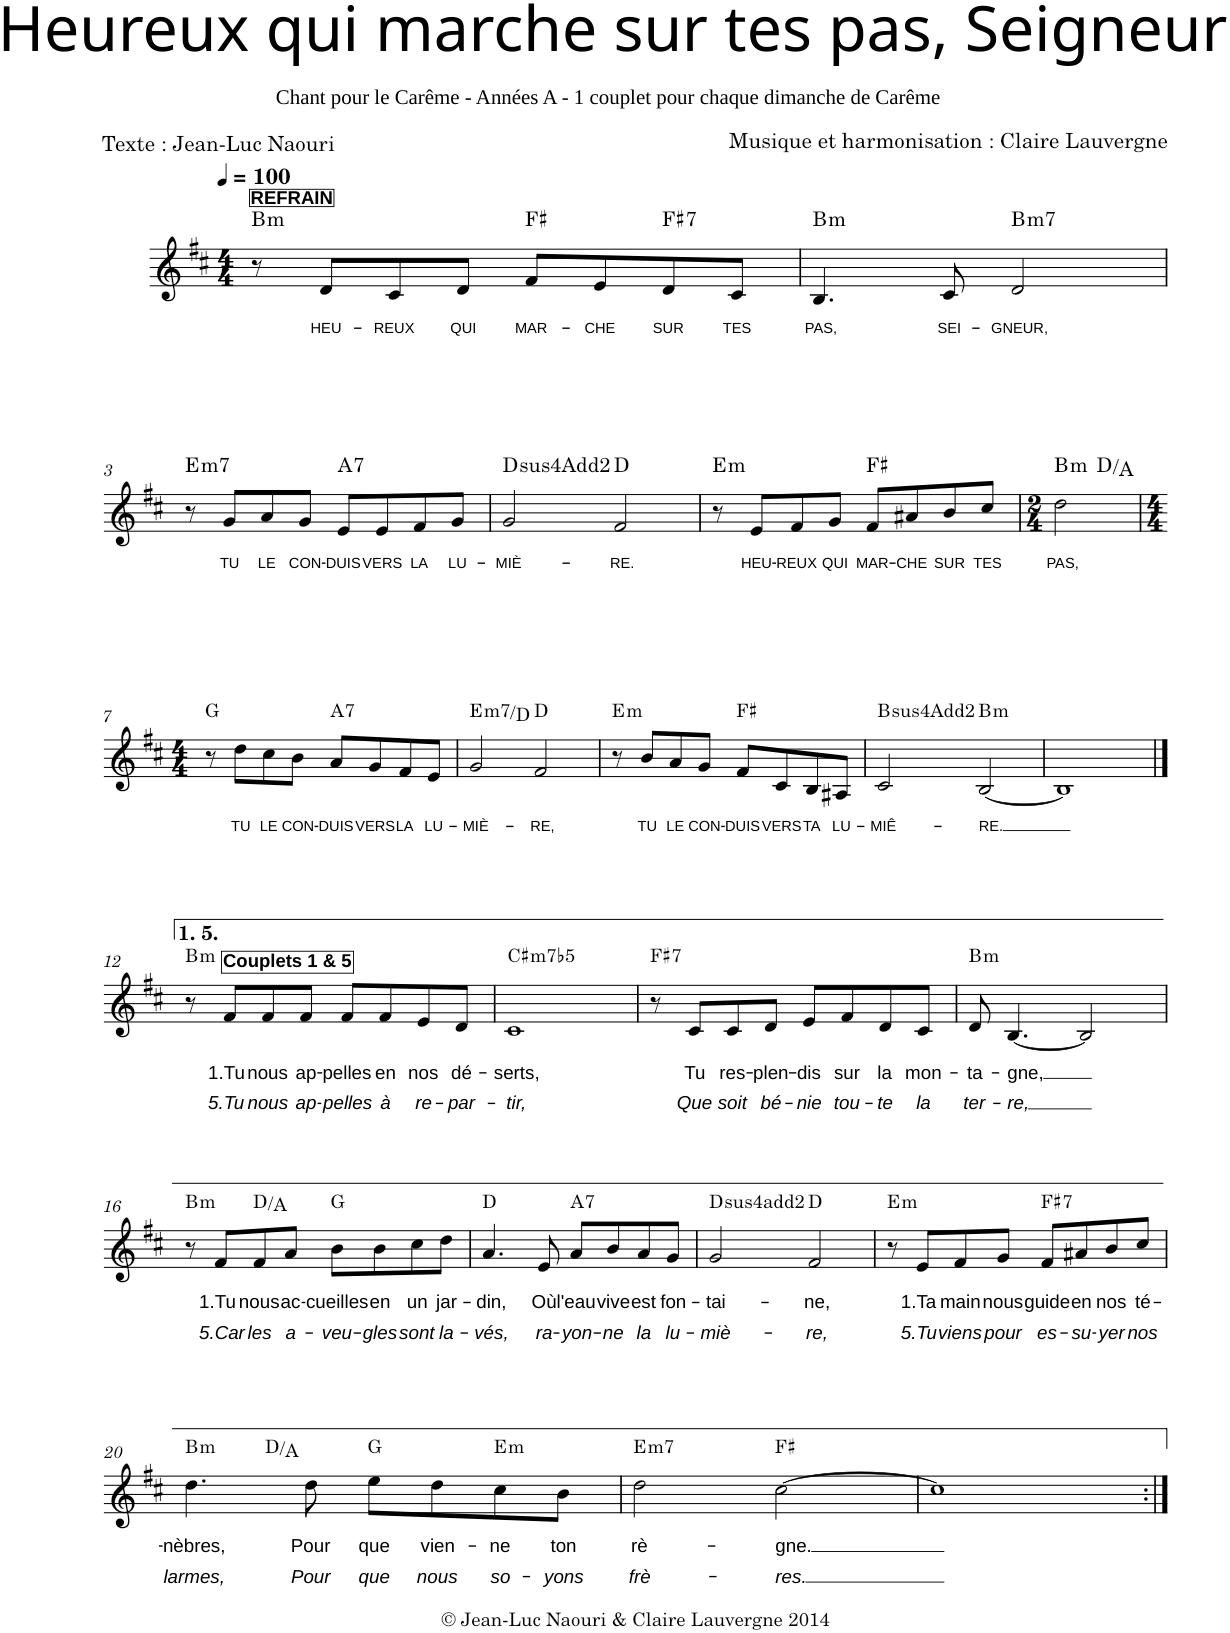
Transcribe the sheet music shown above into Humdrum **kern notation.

**kern	**text	**text	**harte
*part1	*part1	*part1	*part1
*staff1	*staff1	*staff1	*
*I"Assemblée	*	*	*
*I'As.	*	*	*
*clefG2	*	*	*
*k[f#c#]	*	*	*
*M4/4	*	*	*
*MM100	*	*	*
=1	=1	=1	=1
!LO:TX:a:B:t=REFRAIN	!	!	!LO:H:kt=m
8r	.	.	B:min
!	!LO:LY:b	!	!
8d/L	HEU-	.	.
!	!LO:LY:b	!	!
8c#/	-REUX	.	.
!	!LO:LY:b	!	!
8d/J	QUI	.	.
!	!LO:LY:b	!	!
8f#/L	MAR-	.	F#:maj
!	!LO:LY:b	!	!
8e/	-CHE	.	.
!	!LO:LY:b	!	!LO:H:kt=7
8d/	SUR	.	F#:7
!	!LO:LY:b	!	!
8c#/J	TES	.	.
=2	=2	=2	=2
!	!LO:LY:b	!	!LO:H:kt=m
4.B/	PAS,	.	B:min
!	!LO:LY:b	!	!
8c#/	SEI-	.	.
!	!LO:LY:b	!	!LO:H:kt=m7
2d/	-GNEUR,	.	B:min7
!!LO:LB:g=z
=3	=3	=3	=3
!	!	!	!LO:H:kt=m7
8r	.	.	E:min7
!	!LO:LY:b	!	!
8g/L	TU	.	.
!	!LO:LY:b	!	!
8a/	LE	.	.
!	!LO:LY:b	!	!
8g/J	CON-	.	.
!	!LO:LY:b	!	!LO:H:kt=7
8e/L	-DUIS	.	A:7
!	!LO:LY:b	!	!
8e/	VERS	.	.
!	!LO:LY:b	!	!
8f#/	LA	.	.
!	!LO:LY:b	!	!
8g/J	LU-	.	.
=4	=4	=4	=4
!	!LO:LY:b	!	!LO:H:kt=4
2g/	-MIÈ-	.	D:sus4(2)
!	!LO:LY:b	!	!
2f#/	-RE.	.	D:maj
=5	=5	=5	=5
!	!	!	!LO:H:kt=m
8r	.	.	E:min
!	!LO:LY:b	!	!
8e/L	HEU-	.	.
!	!LO:LY:b	!	!
8f#/	-REUX	.	.
!	!LO:LY:b	!	!
8g/J	QUI	.	.
!	!LO:LY:b	!	!
8f#/L	MAR-	.	F#:maj
!	!LO:LY:b	!	!
8a#X/	-CHE	.	.
!	!LO:LY:b	!	!
8b/	SUR	.	.
!	!LO:LY:b	!	!
8cc#/J	TES	.	.
=6	=6	=6	=6
*M2/4	*	*	*
!	!LO:LY:b	!	!LO:H:kt=m
*^	*	*	*
2dd\	4ryy	PAS,	.	B:min
.	4ryy	.	.	D:maj/5
*v	*v	*	*	*
!!LO:LB:g=z
=7	=7	=7	=7
*M4/4	*	*	*
8r	.	.	G:maj
!	!LO:LY:b	!	!
8dd\L	TU	.	.
!	!LO:LY:b	!	!
8cc#\	LE	.	.
!	!LO:LY:b	!	!
8b\J	CON-	.	.
!	!LO:LY:b	!	!LO:H:kt=7
8a/L	-DUIS	.	A:7
!	!LO:LY:b	!	!
8g/	VERS	.	.
!	!LO:LY:b	!	!
8f#/	LA	.	.
!	!LO:LY:b	!	!
8e/J	LU-	.	.
=8	=8	=8	=8
!	!LO:LY:b	!	!LO:H:kt=m7
2g/	-MIÈ-	.	E:min7/b7
!	!LO:LY:b	!	!
2f#/	-RE,	.	D:maj
=9	=9	=9	=9
!	!	!	!LO:H:kt=m
8r	.	.	E:min
!	!LO:LY:b	!	!
8b/L	TU	.	.
!	!LO:LY:b	!	!
8a/	LE	.	.
!	!LO:LY:b	!	!
8g/J	CON-	.	.
!	!LO:LY:b	!	!
8f#/L	-DUIS	.	F#:maj
!	!LO:LY:b	!	!
8c#/	VERS	.	.
!	!LO:LY:b	!	!
8B/	TA	.	.
!	!LO:LY:b	!	!
8A#X/J	LU-	.	.
=10	=10	=10	=10
!	!LO:LY:b	!	!LO:H:kt=4
2c#/	-MIÊ-	.	B:sus4(2)
!	!LO:LY:b	!	!LO:H:kt=m
[2B/	-RE.	.	B:min
=11	=11	=11	=11
1B]	.	.	.
!!LO:LB:g=z
==12	==12	==12	==12
!	!	!	!LO:H:kt=m
8r	.	.	B:min
!LO:TX:a:B:t=Couplets 1 & 5	!	!	!
!	!LO:LY:b	!LO:LY:b	!
8f#/L	1.Tu	5.Tu	.
!	!LO:LY:b	!LO:LY:b	!
8f#/	nous	nous	.
!	!LO:LY:b	!LO:LY:b	!
8f#/J	ap-	ap-	.
!	!LO:LY:b	!LO:LY:b	!
8f#/L	-pelles	-pelles	.
!	!LO:LY:b	!LO:LY:b	!
8f#/	en	à	.
!	!LO:LY:b	!LO:LY:b	!
8e/	nos	re-	.
!	!LO:LY:b	!LO:LY:b	!
8d/J	dé-	par-	.
=13	=13	=13	=13
!	!LO:LY:b	!LO:LY:b	!LO:H:kt=m7b5
1c#	-serts,	-tir,	C#:hdim7
=14	=14	=14	=14
!	!	!	!LO:H:kt=7
8r	.	.	F#:7
!	!LO:LY:b	!LO:LY:b	!
8c#/L	Tu	Que	.
!	!LO:LY:b	!LO:LY:b	!
8c#/	res-	soit	.
!	!LO:LY:b	!LO:LY:b	!
8d/J	-plen-	bé-	.
!	!LO:LY:b	!LO:LY:b	!
8e/L	-dis	-nie	.
!	!LO:LY:b	!LO:LY:b	!
8f#/	sur	tou-	.
!	!LO:LY:b	!LO:LY:b	!
8d/	la	-te	.
!	!LO:LY:b	!LO:LY:b	!
8c#/J	mon-	la	.
=15	=15	=15	=15
!	!LO:LY:b	!LO:LY:b	!LO:H:kt=m
8d/	-ta-	ter-	B:min
!	!LO:LY:b	!LO:LY:b	!
[4.B/	-gne,	-re,	.
2B/]	.	.	.
!!LO:LB:g=z
=16	=16	=16	=16
!	!	!	!LO:H:kt=m
8r	.	.	B:min
!	!LO:LY:b	!LO:LY:b	!
8f#/L	1.Tu	5.Car	.
!	!LO:LY:b	!LO:LY:b	!
8f#/	nous	les	D:maj/5
!	!LO:LY:b	!LO:LY:b	!
8a/J	ac-	a-	.
!	!LO:LY:b	!LO:LY:b	!
8b\L	-cueilles	-veu-	G:maj
!	!LO:LY:b	!LO:LY:b	!
8b\	en	-gles	.
!	!LO:LY:b	!LO:LY:b	!
8cc#\	un	sont	.
!	!LO:LY:b	!LO:LY:b	!
8dd\J	jar-	la-	.
=17	=17	=17	=17
!	!LO:LY:b	!LO:LY:b	!
4.a/	-din,	-vés,	D:maj
!	!LO:LY:b	!LO:LY:b	!
8e/	Où	ra-	.
!	!LO:LY:b	!LO:LY:b	!LO:H:kt=7
8a/L	l'eau	-yon-	A:7
!	!LO:LY:b	!LO:LY:b	!
8b/	vive	-ne	.
!	!LO:LY:b	!LO:LY:b	!
8a/	est	la	.
!	!LO:LY:b	!LO:LY:b	!
8g/J	fon-	lu-	.
=18	=18	=18	=18
!	!LO:LY:b	!LO:LY:b	!LO:H:kt=4
2g/	-tai-	-miè-	D:sus4(2)
!	!LO:LY:b	!LO:LY:b	!
2f#/	-ne,	-re,	D:maj
=19	=19	=19	=19
!	!	!	!LO:H:kt=m
8r	.	.	E:min
!	!LO:LY:b	!LO:LY:b	!
8e/L	1.Ta	5.Tu	.
!	!LO:LY:b	!LO:LY:b	!
8f#/	main	viens	.
!	!LO:LY:b	!LO:LY:b	!
8g/J	nous	pour	.
!	!LO:LY:b	!LO:LY:b	!LO:H:kt=7
8f#/L	guide	es-	F#:7
!	!LO:LY:b	!LO:LY:b	!
8a#X/	en	-su-	.
!	!LO:LY:b	!LO:LY:b	!
8b/	nos	-yer	.
!	!LO:LY:b	!LO:LY:b	!
8cc#/J	té-	nos	.
!!LO:LB:g=z
=20	=20	=20	=20
!	!LO:LY:b	!LO:LY:b	!LO:H:kt=m
*^	*	*	*
4.dd\	4ryy	-nèbres,	larmes,	B:min
.	2.ryy	.	.	D:maj/5
!	!	!LO:LY:b	!LO:LY:b	!
8dd\	.	Pour	Pour	.
!	!	!LO:LY:b	!LO:LY:b	!
8ee\L	.	que	que	G:maj
!	!	!LO:LY:b	!LO:LY:b	!
8dd\	.	vien-	nous	.
!	!	!LO:LY:b	!LO:LY:b	!LO:H:kt=m
8cc#\	.	-ne	so-	E:min
!	!	!LO:LY:b	!LO:LY:b	!
8b\J	.	ton	-yons	.
=21	=21	=21	=21	=21
!	!	!LO:LY:b	!LO:LY:b	!LO:H:kt=m7
*v	*v	*	*	*
2dd\	rè-	frè-	E:min7
!	!LO:LY:b	!LO:LY:b	!
[2cc#\	-gne.	-res.	F#:maj
=22	=22	=22	=22
1cc#]	.	.	.
=:|!	=:|!	=:|!	=:|!
*-	*-	*-	*-
